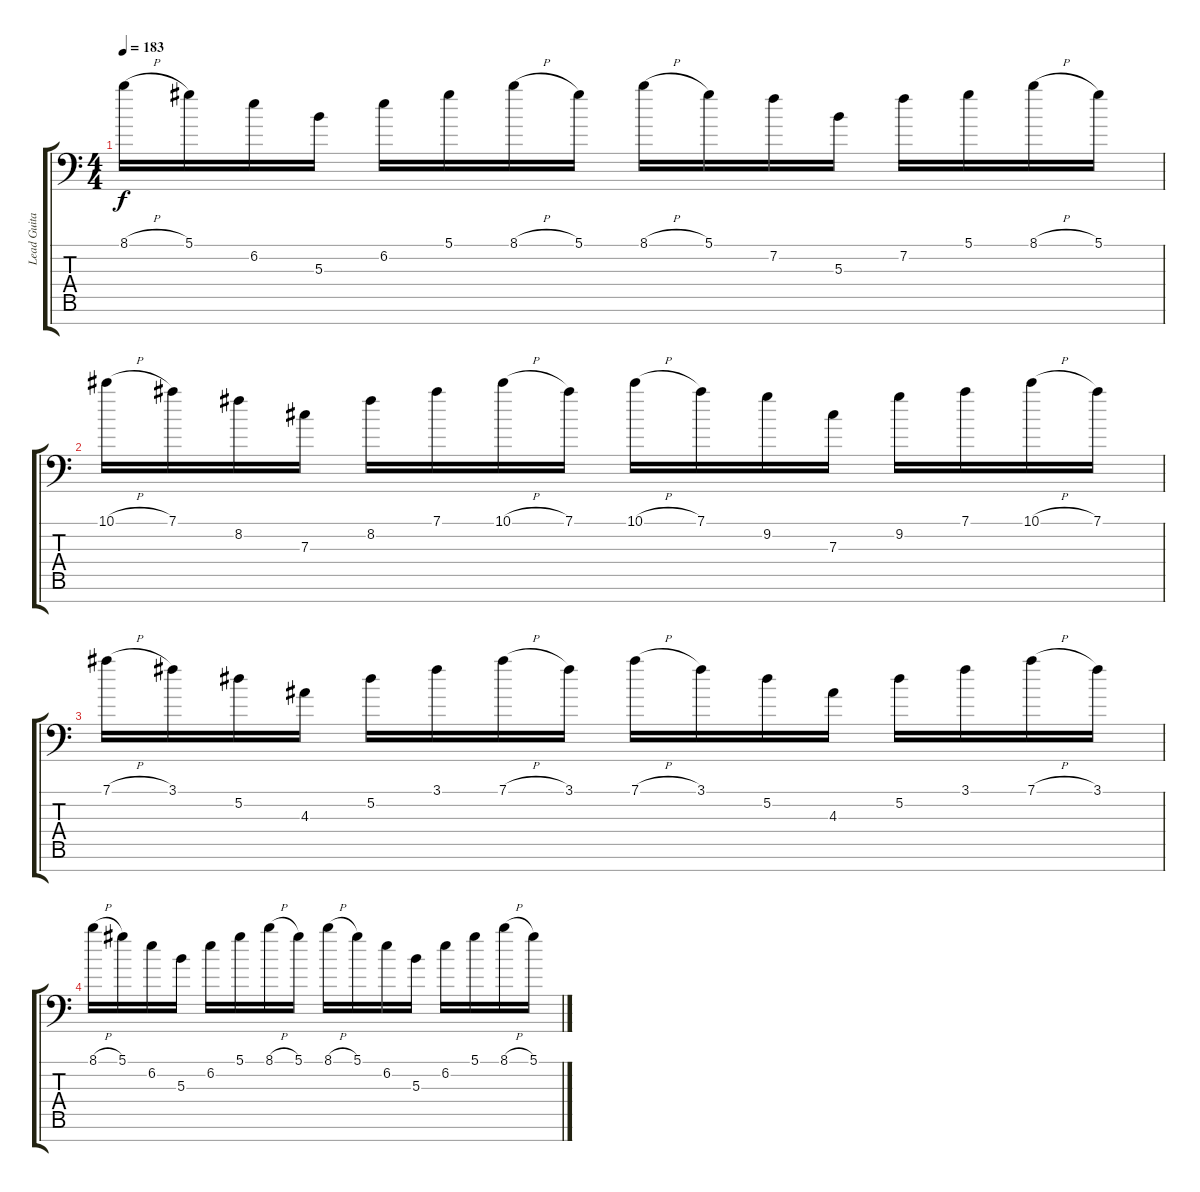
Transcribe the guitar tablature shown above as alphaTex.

\track ("Lead Guitar" "Lead Guita") {instrument distortionguitar}
\staff {score tabs}
\tuning (Eb4 Bb3 Gb3 Db3 Ab2 Eb2 Bb1) {hide}
\ts (4 4)
\tempo 183
\clef f4
\ks c
8.1{h}.16{dy f} 5.1.16 6.2.16 5.3.16 6.2.16 5.1.16 8.1{h}.16 5.1.16 8.1{h}.16 5.1.16 7.2.16 5.3.16 7.2.16 5.1.16 8.1{h}.16 5.1.16 |
10.1{h}.16 7.1.16 8.2.16 7.3.16 8.2.16 7.1.16 10.1{h}.16 7.1.16 10.1{h}.16 7.1.16 9.2.16 7.3.16 9.2.16 7.1.16 10.1{h}.16 7.1.16 |
7.1{h}.16 3.1.16 5.2.16 4.3.16 5.2.16 3.1.16 7.1{h}.16 3.1.16 7.1{h}.16 3.1.16 5.2.16 4.3.16 5.2.16 3.1.16 7.1{h}.16 3.1.16 |
8.1{h}.16 5.1.16 6.2.16 5.3.16 6.2.16 5.1.16 8.1{h}.16 5.1.16 8.1{h}.16 5.1.16 6.2.16 5.3.16 6.2.16 5.1.16 8.1{h}.16 5.1.16
